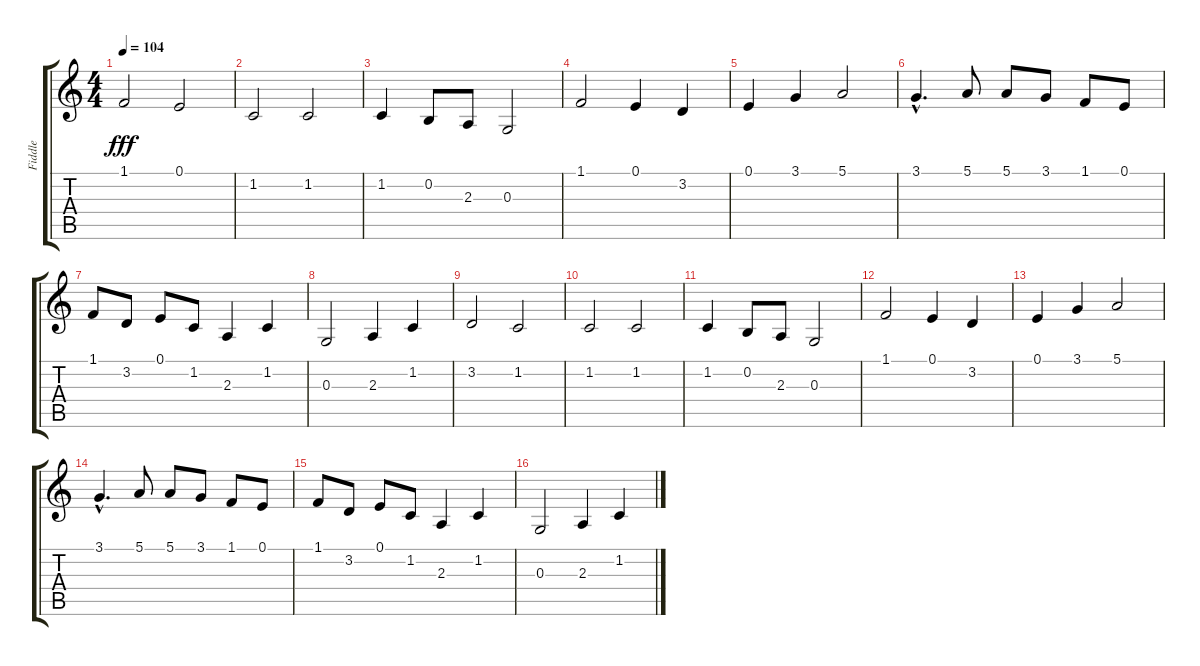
\track ("Fiddle" "Fiddle") {instrument fiddle}
\staff {score tabs}
\tuning (E4 B3 G3 D3 A2 E2) {hide}
\ts (4 4)
\tempo 104
\clef g2
\ks c
1.1.2{dy fff} 0.1.2 |
1.2.2 1.2.2 |
1.2.4 0.2.8 2.3.8 0.3.2 |
1.1.2 0.1.4 3.2.4 |
0.1.4 3.1.4 5.1.2 |
3.1{hac}.4{d} 5.1.8 5.1.8 3.1.8 1.1.8 0.1.8 |
1.1.8 3.2.8 0.1.8 1.2.8 2.3.4 1.2.4 |
0.3.2 2.3.4 1.2.4 |
3.2.2 1.2.2 |
1.2.2 1.2.2 |
1.2.4 0.2.8 2.3.8 0.3.2 |
1.1.2 0.1.4 3.2.4 |
0.1.4 3.1.4 5.1.2 |
3.1{hac}.4{d} 5.1.8 5.1.8 3.1.8 1.1.8 0.1.8 |
1.1.8 3.2.8 0.1.8 1.2.8 2.3.4 1.2.4 |
0.3.2 2.3.4 1.2.4
